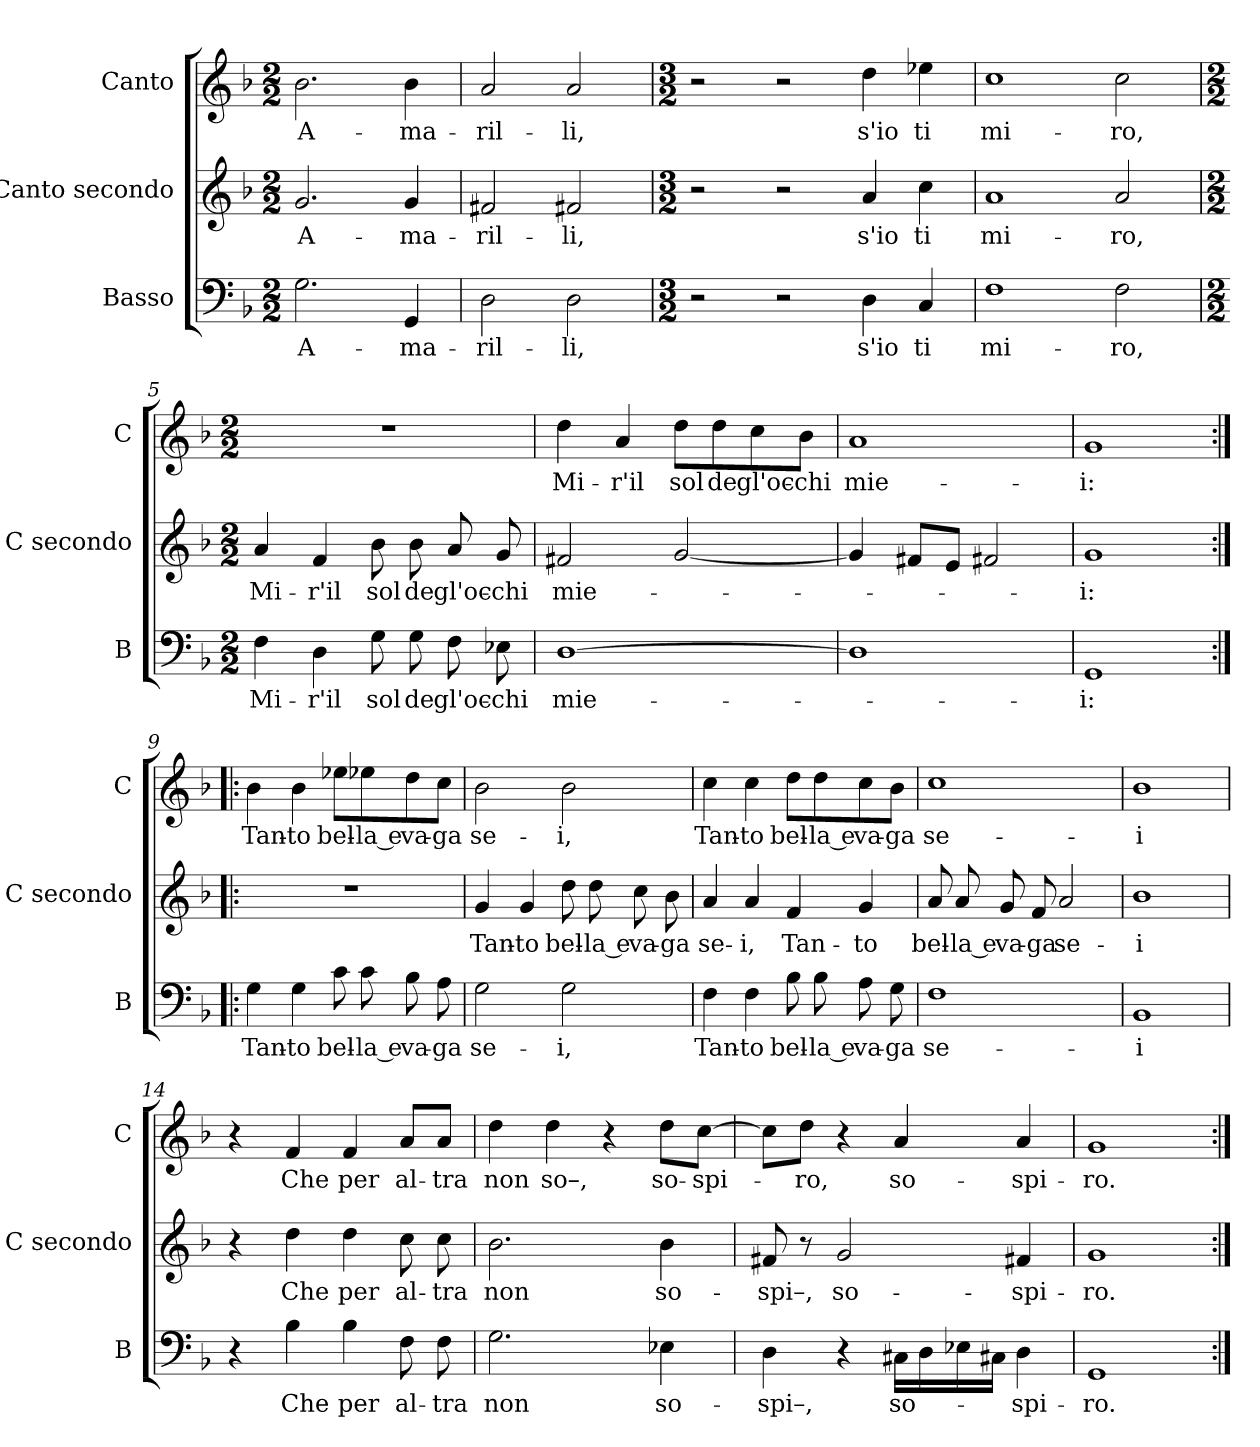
**kern	**text	**kern	**text	**kern	**text
*part3	*part3	*part2	*part2	*part1	*part1
*staff3	*staff3	*staff2	*staff2	*staff1	*staff1
*I"Basso	*	*I"Canto secondo	*	*I"Canto	*
*I'B	*	*I'C secondo	*	*I'C	*
*clefF4	*	*clefG2	*	*clefG2	*
*k[b-]	*	*k[b-]	*	*k[b-]	*
*F:	*	*F:	*	*F:	*
*M2/2	*	*M2/2	*	*M2/2	*
=1	=1	=1	=1	=1	=1
2.G	A-	2.g	A-	2.b-	A-
4GG	-ma-	4g	-ma-	4b-	-ma-
=2	=2	=2	=2	=2	=2
2D	-ril-	2f#X	-ril-	2a	-ril-
2D	-li,	2f#X	-li,	2a	-li,
=3	=3	=3	=3	=3	=3
*M3/2	*	*M3/2	*	*M3/2	*
2r	.	2r	.	2r	.
2r	.	2r	.	2r	.
4D	s'io	4a	s'io	4dd	s'io
4C	ti	4cc	ti	4ee-X	ti
=4	=4	=4	=4	=4	=4
1F	mi-	1a	mi-	1cc	mi-
2F	-ro,	2a	-ro,	2cc	-ro,
=5	=5	=5	=5	=5	=5
*M2/2	*	*M2/2	*	*M2/2	*
4F	Mi-	4a	Mi-	1r	.
4D	-r'il	4f	-r'il	.	.
8G	sol	8b-	sol	.	.
8G	de	8b-	de	.	.
8F	gl'oc-	8a	gl'oc-	.	.
8E-X	-chi	8g	-chi	.	.
=6	=6	=6	=6	=6	=6
[1D	mie-	2f#X	mie-	4dd	Mi-
.	.	.	.	4a	-r'il
.	.	[2g	.	8dd\L	sol
.	.	.	.	8dd\	de
.	.	.	.	8cc\	gl'oc-
.	.	.	.	8b-\J	-chi
=7	=7	=7	=7	=7	=7
1D]	.	4g]	.	1a	mie-
.	.	8f#XL	.	.	.
.	.	8eJ	.	.	.
.	.	2f#X	.	.	.
=8	=8	=8	=8	=8	=8
1GG	-i:	1g	-i:	1g	-i:
=9:|!|:	=9:|!|:	=9:|!|:	=9:|!|:	=9:|!|:	=9:|!|:
4G	Tan-	1r	.	4b-	Tan-
4G	-to	.	.	4b-	-to
8c	bel-	.	.	8ee-X\L	bel-
8c	-la e	.	.	8ee-X\	-la e
8B-	va-	.	.	8dd\	va-
8A	-ga	.	.	8cc\J	-ga
=10	=10	=10	=10	=10	=10
2G	se-	4g	Tan-	2b-	se-
.	.	4g	-to	.	.
2G	-i,	8dd	bel-	2b-	-i,
.	.	8dd	-la e	.	.
.	.	8cc	va-	.	.
.	.	8b-	-ga	.	.
=11	=11	=11	=11	=11	=11
4F	Tan-	4a	se-	4cc	Tan-
4F	-to	4a	-i,	4cc	-to
8B-	bel-	4f	Tan-	8dd\L	bel-
8B-	-la e	.	.	8dd\	-la e
8A	va-	4g	-to	8cc\	va-
8G	-ga	.	.	8b-\J	-ga
=12	=12	=12	=12	=12	=12
1F	se-	8a	bel-	1cc	se-
.	.	8a	-la e	.	.
.	.	8g	va-	.	.
.	.	8f	-ga	.	.
.	.	2a	se-	.	.
=13	=13	=13	=13	=13	=13
1BB-	-i	1b-	-i	1b-	-i
=14	=14	=14	=14	=14	=14
4r	.	4r	.	4r	.
4B-	Che	4dd	Che	4f	Che
4B-	per	4dd	per	4f	per
8F	al-	8cc	al-	8a/L	al-
8F	-tra	8cc	-tra	8a/J	-tra
=15	=15	=15	=15	=15	=15
2.G	non	2.b-	non	4dd	non
.	.	.	.	4dd	so–,
.	.	.	.	4r	.
4E-X	so-	4b-	so-	8dd\L	so-
.	.	.	.	[8cc\J	-spi-
=16	=16	=16	=16	=16	=16
4D	-spi–,	8f#X	-spi–,	8cc\L]	.
.	.	8r	.	8dd\J	-ro,
4r	.	2g	so-	4r	.
16C#XLL	so-	.	.	4a	so-
16D	.	.	.	.	.
16E-X	.	.	.	.	.
16C#XJJ	.	.	.	.	.
4D	-spi-	4f#X	-spi-	4a	-spi-
=17	=17	=17	=17	=17	=17
1GG	-ro.	1g	-ro.	1g	-ro.
=:|!	=:|!	=:|!	=:|!	=:|!	=:|!
*-	*-	*-	*-	*-	*-
